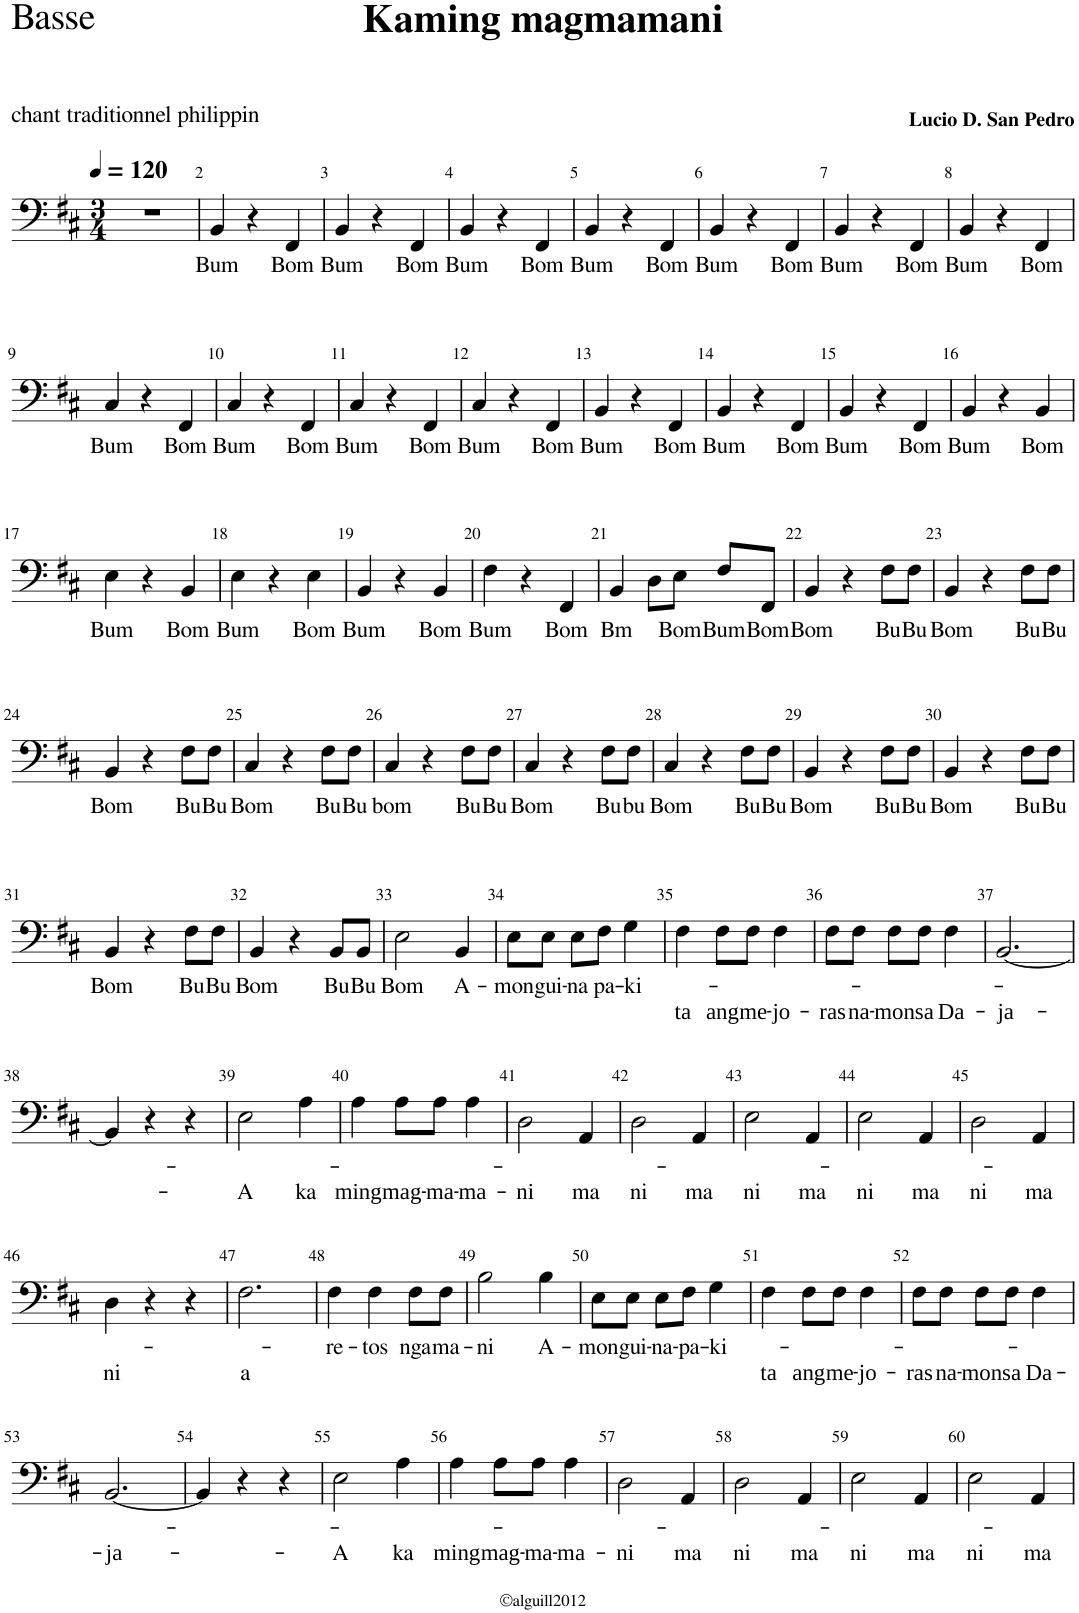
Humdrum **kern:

**kern	**text	**text
*part1	*part1	*part1
*staff1	*staff1	*staff1
*I"Basse	*	*
*I'B	*	*
*clefF4	*	*
*k[f#c#]	*	*
*b:	*	*
*M3/4	*	*
*MM120	*	*
=1	=1	=1
2.r	.	.
=2	=2	=2
!	!LO:LY:b	!
4BB/	Bum	.
4r	.	.
!	!LO:LY:b	!
4FF#/	Bom	.
=3	=3	=3
!	!LO:LY:b	!
4BB/	Bum	.
4r	.	.
!	!LO:LY:b	!
4FF#/	Bom	.
=4	=4	=4
!	!LO:LY:b	!
4BB/	Bum	.
4r	.	.
!	!LO:LY:b	!
4FF#/	Bom	.
=5	=5	=5
!	!LO:LY:b	!
4BB/	Bum	.
4r	.	.
!	!LO:LY:b	!
4FF#/	Bom	.
=6	=6	=6
!	!LO:LY:b	!
4BB/	Bum	.
4r	.	.
!	!LO:LY:b	!
4FF#/	Bom	.
=7	=7	=7
!	!LO:LY:b	!
4BB/	Bum	.
4r	.	.
!	!LO:LY:b	!
4FF#/	Bom	.
=8	=8	=8
!	!LO:LY:b	!
4BB/	Bum	.
4r	.	.
!	!LO:LY:b	!
4FF#/	Bom	.
!!LO:LB:g=z
=9	=9	=9
!	!LO:LY:b	!
4C#/	Bum	.
4r	.	.
!	!LO:LY:b	!
4FF#/	Bom	.
=10	=10	=10
!	!LO:LY:b	!
4C#/	Bum	.
4r	.	.
!	!LO:LY:b	!
4FF#/	Bom	.
=11	=11	=11
!	!LO:LY:b	!
4C#/	Bum	.
4r	.	.
!	!LO:LY:b	!
4FF#/	Bom	.
=12	=12	=12
!	!LO:LY:b	!
4C#/	Bum	.
4r	.	.
!	!LO:LY:b	!
4FF#/	Bom	.
=13	=13	=13
!	!LO:LY:b	!
4BB/	Bum	.
4r	.	.
!	!LO:LY:b	!
4FF#/	Bom	.
=14	=14	=14
!	!LO:LY:b	!
4BB/	Bum	.
4r	.	.
!	!LO:LY:b	!
4FF#/	Bom	.
=15	=15	=15
!	!LO:LY:b	!
4BB/	Bum	.
4r	.	.
!	!LO:LY:b	!
4FF#/	Bom	.
=16	=16	=16
!	!LO:LY:b	!
4BB/	Bum	.
4r	.	.
!	!LO:LY:b	!
4BB/	Bom	.
!!LO:LB:g=z
=17	=17	=17
!	!LO:LY:b	!
4E\	Bum	.
4r	.	.
!	!LO:LY:b	!
4BB/	Bom	.
=18	=18	=18
!	!LO:LY:b	!
4E\	Bum	.
4r	.	.
!	!LO:LY:b	!
4E\	Bom	.
=19	=19	=19
!	!LO:LY:b	!
4BB/	Bum	.
4r	.	.
!	!LO:LY:b	!
4BB/	Bom	.
=20	=20	=20
!	!LO:LY:b	!
4F#\	Bum	.
4r	.	.
!	!LO:LY:b	!
4FF#/	Bom	.
=21	=21	=21
!	!LO:LY:b	!
4BB/	Bm	.
8D\L	.	.
!	!LO:LY:b	!
8E\J	Bom	.
!	!LO:LY:b	!
8F#/L	Bum	.
!	!LO:LY:b	!
8FF#/J	Bom	.
=22	=22	=22
!	!LO:LY:b	!
4BB/	Bom	.
4r	.	.
!	!LO:LY:b	!
8F#\L	Bu	.
!	!LO:LY:b	!
8F#\J	Bu	.
=23	=23	=23
!	!LO:LY:b	!
4BB/	Bom	.
4r	.	.
!	!LO:LY:b	!
8F#\L	Bu	.
!	!LO:LY:b	!
8F#\J	Bu	.
!!LO:LB:g=z
=24	=24	=24
!	!LO:LY:b	!
4BB/	Bom	.
4r	.	.
!	!LO:LY:b	!
8F#\L	Bu	.
!	!LO:LY:b	!
8F#\J	Bu	.
=25	=25	=25
!	!LO:LY:b	!
4C#/	Bom	.
4r	.	.
!	!LO:LY:b	!
8F#\L	Bu	.
!	!LO:LY:b	!
8F#\J	Bu	.
=26	=26	=26
!	!LO:LY:b	!
4C#/	bom	.
4r	.	.
!	!LO:LY:b	!
8F#\L	Bu	.
!	!LO:LY:b	!
8F#\J	Bu	.
=27	=27	=27
!	!LO:LY:b	!
4C#/	Bom	.
4r	.	.
!	!LO:LY:b	!
8F#\L	Bu	.
!	!LO:LY:b	!
8F#\J	bu	.
=28	=28	=28
!	!LO:LY:b	!
4C#/	Bom	.
4r	.	.
!	!LO:LY:b	!
8F#\L	Bu	.
!	!LO:LY:b	!
8F#\J	Bu	.
=29	=29	=29
!	!LO:LY:b	!
4BB/	Bom	.
4r	.	.
!	!LO:LY:b	!
8F#\L	Bu	.
!	!LO:LY:b	!
8F#\J	Bu	.
=30	=30	=30
!	!LO:LY:b	!
4BB/	Bom	.
4r	.	.
!	!LO:LY:b	!
8F#\L	Bu	.
!	!LO:LY:b	!
8F#\J	Bu	.
!!LO:LB:g=z
=31	=31	=31
!	!LO:LY:b	!
4BB/	Bom	.
4r	.	.
!	!LO:LY:b	!
8F#\L	Bu	.
!	!LO:LY:b	!
8F#\J	Bu	.
=32	=32	=32
!	!LO:LY:b	!
4BB/	Bom	.
4r	.	.
!	!LO:LY:b	!
8BB/L	Bu	.
!	!LO:LY:b	!
8BB/J	Bu	.
=33	=33	=33
!	!LO:LY:b	!
2E\	Bom	.
!	!LO:LY:b	!
4BB/	A-	.
=34	=34	=34
!	!LO:LY:b	!
8E\L	-mon	.
!	!LO:LY:b	!
8E\J	gui-	.
!	!LO:LY:b	!
8E\L	-na	.
!	!LO:LY:b	!
8F#\J	pa-	.
!	!LO:LY:b	!
4G\	-ki-	.
=35	=35	=35
!	!	!LO:LY:b
4F#\	.	-ta
!	!	!LO:LY:b
8F#\L	.	ang
!	!	!LO:LY:b
8F#\J	.	me-
!	!	!LO:LY:b
4F#\	.	-jo-
=36	=36	=36
!	!	!LO:LY:b
8F#\L	.	-ras
!	!	!LO:LY:b
8F#\J	.	na-
!	!	!LO:LY:b
8F#\L	.	-mon
!	!	!LO:LY:b
8F#\J	.	sa
!	!	!LO:LY:b
4F#\	.	Da-
=37	=37	=37
!	!	!LO:LY:b
[2.BB/	.	-ja-
!!LO:LB:g=z
=38	=38	=38
4BB/]	.	.
4r	.	.
4r	.	.
=39	=39	=39
!	!	!LO:LY:b
2E\	.	A
!	!	!LO:LY:b
4A\	.	ka
=40	=40	=40
!	!	!LO:LY:b
4A\	.	-ming
!	!	!LO:LY:b
8A\L	.	mag-
!	!	!LO:LY:b
8A\J	.	-ma-
!	!	!LO:LY:b
4A\	.	-ma-
=41	=41	=41
!	!	!LO:LY:b
2D\	.	-ni
!	!	!LO:LY:b
4AA/	.	ma
=42	=42	=42
!	!	!LO:LY:b
2D\	.	ni
!	!	!LO:LY:b
4AA/	.	ma
=43	=43	=43
!	!	!LO:LY:b
2E\	.	ni
!	!	!LO:LY:b
4AA/	.	ma
=44	=44	=44
!	!	!LO:LY:b
2E\	.	ni
!	!	!LO:LY:b
4AA/	.	ma
=45	=45	=45
!	!	!LO:LY:b
2D\	.	ni
!	!	!LO:LY:b
4AA/	.	ma
!!LO:LB:g=z
=46	=46	=46
!	!	!LO:LY:b
4D\	.	ni
4r	.	.
4r	.	.
=47	=47	=47
!	!	!LO:LY:b
2.F#\	.	a
=48	=48	=48
!	!LO:LY:b	!
4F#\	-re-	.
!	!LO:LY:b	!
4F#\	-tos	.
!	!LO:LY:b	!
8F#\L	nga	.
!	!LO:LY:b	!
8F#\J	ma-	.
=49	=49	=49
!	!LO:LY:b	!
2B\	-ni	.
!	!LO:LY:b	!
4B\	A-	.
=50	=50	=50
!	!LO:LY:b	!
8E\L	-mon	.
!	!LO:LY:b	!
8E\J	gui-	.
!	!LO:LY:b	!
8E\L	-na-	.
!	!LO:LY:b	!
8F#\J	-pa-	.
!	!LO:LY:b	!
4G\	-ki-	.
=51	=51	=51
!	!	!LO:LY:b
4F#\	.	-ta
!	!	!LO:LY:b
8F#\L	.	ang
!	!	!LO:LY:b
8F#\J	.	me-
!	!	!LO:LY:b
4F#\	.	-jo-
=52	=52	=52
!	!	!LO:LY:b
8F#\L	.	-ras
!	!	!LO:LY:b
8F#\J	.	na-
!	!	!LO:LY:b
8F#\L	.	-mon
!	!	!LO:LY:b
8F#\J	.	sa
!	!	!LO:LY:b
4F#\	.	Da-
!!LO:LB:g=z
=53	=53	=53
!	!	!LO:LY:b
[2.BB/	.	-ja-
=54	=54	=54
4BB/]	.	.
4r	.	.
4r	.	.
=55	=55	=55
!	!	!LO:LY:b
2E\	.	A
!	!	!LO:LY:b
4A\	.	ka
=56	=56	=56
!	!	!LO:LY:b
4A\	.	-ming
!	!	!LO:LY:b
8A\L	.	mag-
!	!	!LO:LY:b
8A\J	.	-ma-
!	!	!LO:LY:b
4A\	.	-ma-
=57	=57	=57
!	!	!LO:LY:b
2D\	.	-ni
!	!	!LO:LY:b
4AA/	.	ma
=58	=58	=58
!	!	!LO:LY:b
2D\	.	ni
!	!	!LO:LY:b
4AA/	.	ma
=59	=59	=59
!	!	!LO:LY:b
2E\	.	ni
!	!	!LO:LY:b
4AA/	.	ma
=60	=60	=60
!	!	!LO:LY:b
2E\	.	ni
!	!	!LO:LY:b
4AA/	.	ma
=	=	=
*-	*-	*-
